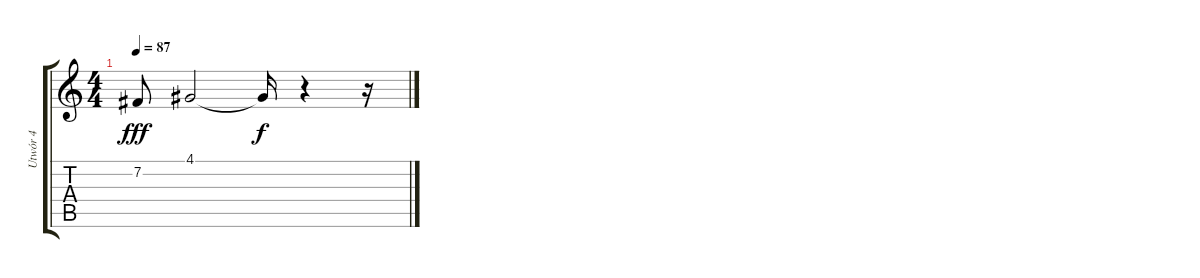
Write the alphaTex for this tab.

\track ("Utwór 4" "Utwór 4") {instrument oboe}
\staff {score tabs}
\tuning (E4 B3 G3 D3 A2 E2) {hide}
\ts (4 4)
\tempo 87
\clef g2
\ks c
7.2.8{dy fff} 4.1.2 4.1{t}.16{dy f} r.4 r.16
